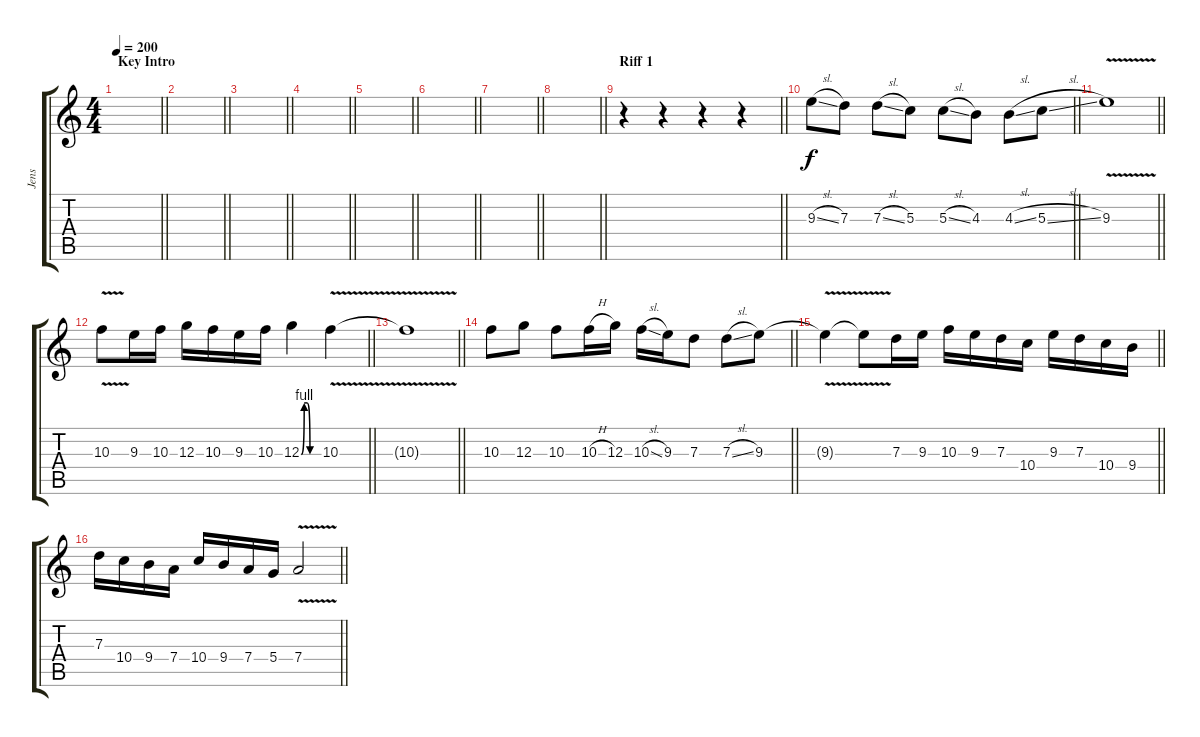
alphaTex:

\track ("Jens" "Jens") {instrument distortionguitar}
\staff {score tabs}
\tuning (E4 B3 G3 D3 A2 D2) {hide}
\ts (4 4)
\section ("" "Key Intro")
\tempo 200
\tempo 100
\tempo 200
\clef g2
\barLineRight lightlight
\ks c
|
\barLineRight lightlight
|
\barLineRight lightlight
|
\barLineRight lightlight
|
\barLineRight lightlight
|
\barLineRight lightlight
|
\barLineRight lightlight
|
\barLineRight lightlight
|
\section ("" "Riff 1")
\barLineRight lightlight
r.4 r.4 r.4 r.4 |
\barLineRight lightlight
9.3{sl}.8 7.3.8 7.3{sl}.8 5.3.8 5.3{sl}.8 4.3.8 4.3{sl}.8 5.3{sl}.8 |
\barLineRight lightlight
9.3{v}.1 |
\barLineRight lightlight
10.3{v}.8 9.3.16 10.3.16 12.3.16 10.3.16 9.3.16 10.3.16 12.3{be (custom 0 0 10 4 20 4 30 0 60 0)}.4 10.3{v}.4 |
\barLineRight lightlight
10.3{t}.1 |
\barLineRight lightlight
10.3.8 12.3.8 10.3.8 10.3{h}.16 12.3.16 10.3{sl}.16 9.3.16 7.3.8 7.3{sl}.8 9.3.8 |
\barLineRight lightlight
9.3{v t}.4 9.3{t}.8 7.3.16 9.3.16 10.3.16 9.3.16 7.3.16 10.4.16 9.3.16 7.3.16 10.4.16 9.4.16 |
\barLineRight lightlight
7.3.16 10.4.16 9.4.16 7.4.16 10.4.16 9.4.16 7.4.16 5.4.16 7.4{v}.2
